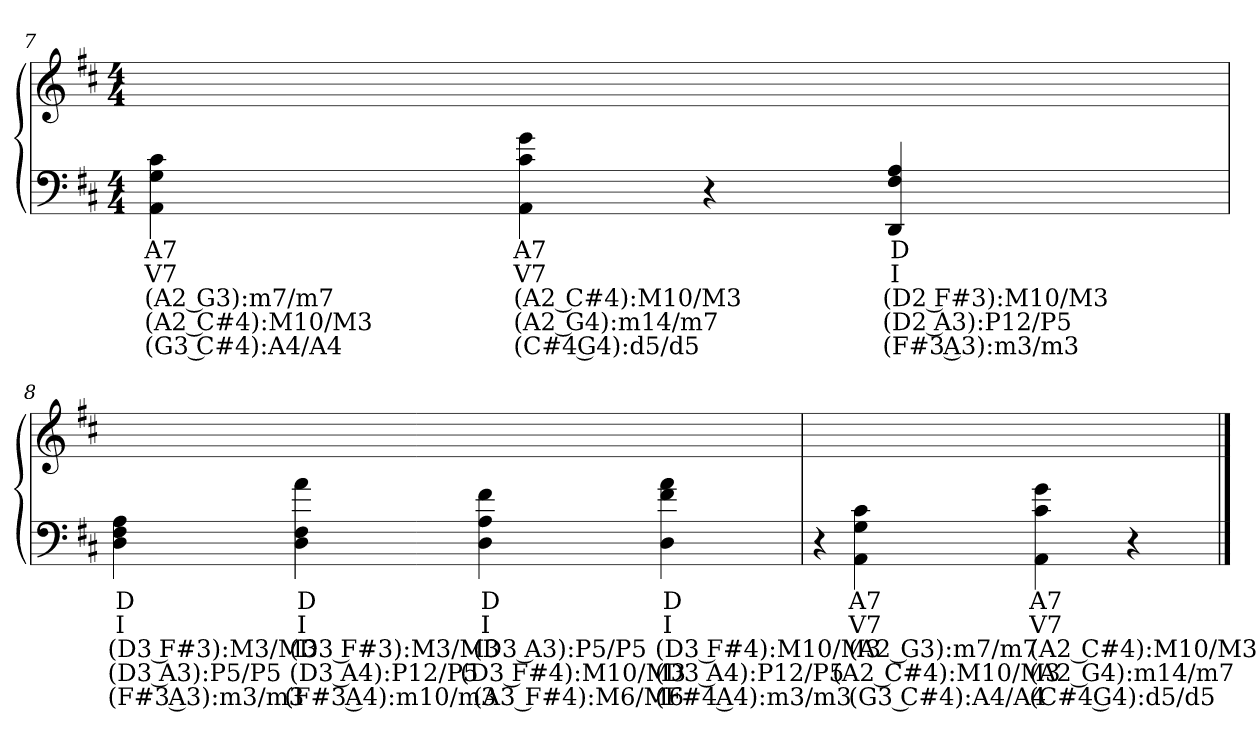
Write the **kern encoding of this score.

**kern	**text	**text	**text	**text	**text	**kern
*part2	*part2	*part2	*part2	*part2	*part2	*part1
*staff2	*staff2	*staff2	*staff2	*staff2	*staff2	*staff1
*clefF4	*	*	*	*	*	*clefG2
*k[f#c#]	*	*	*	*	*	*k[f#c#]
*D:	*	*	*	*	*	*D:
*M4/4	*	*	*	*	*	*M4/4
=7	=7	=7	=7	=7	=7	=7
4AA 4G 4c#	A7	V7	(A2 G3):m7/m7	(A2 C#4):M10/M3	(G3 C#4):A4/A4	1ryy
4AA 4c# 4g	A7	V7	(A2 C#4):M10/M3	(A2 G4):m14/m7	(C#4 G4):d5/d5	.
4r	.	.	.	.	.	.
4DD 4F# 4A	D	I	(D2 F#3):M10/M3	(D2 A3):P12/P5	(F#3 A3):m3/m3	.
=8	=8	=8	=8	=8	=8	=8
4D 4F# 4A	D	I	(D3 F#3):M3/M3	(D3 A3):P5/P5	(F#3 A3):m3/m3	1ryy
4D 4F# 4a	D	I	(D3 F#3):M3/M3	(D3 A4):P12/P5	(F#3 A4):m10/m3	.
4D 4A 4f#	D	I	(D3 A3):P5/P5	(D3 F#4):M10/M3	(A3 F#4):M6/M6	.
4D 4f# 4a	D	I	(D3 F#4):M10/M3	(D3 A4):P12/P5	(F#4 A4):m3/m3	.
=9	=9	=9	=9	=9	=9	=9
4r	.	.	.	.	.	1ryy
4AA 4G 4c#	A7	V7	(A2 G3):m7/m7	(A2 C#4):M10/M3	(G3 C#4):A4/A4	.
4AA 4c# 4g	A7	V7	(A2 C#4):M10/M3	(A2 G4):m14/m7	(C#4 G4):d5/d5	.
4r	.	.	.	.	.	.
==	==	==	==	==	==	==
*-	*-	*-	*-	*-	*-	*-
